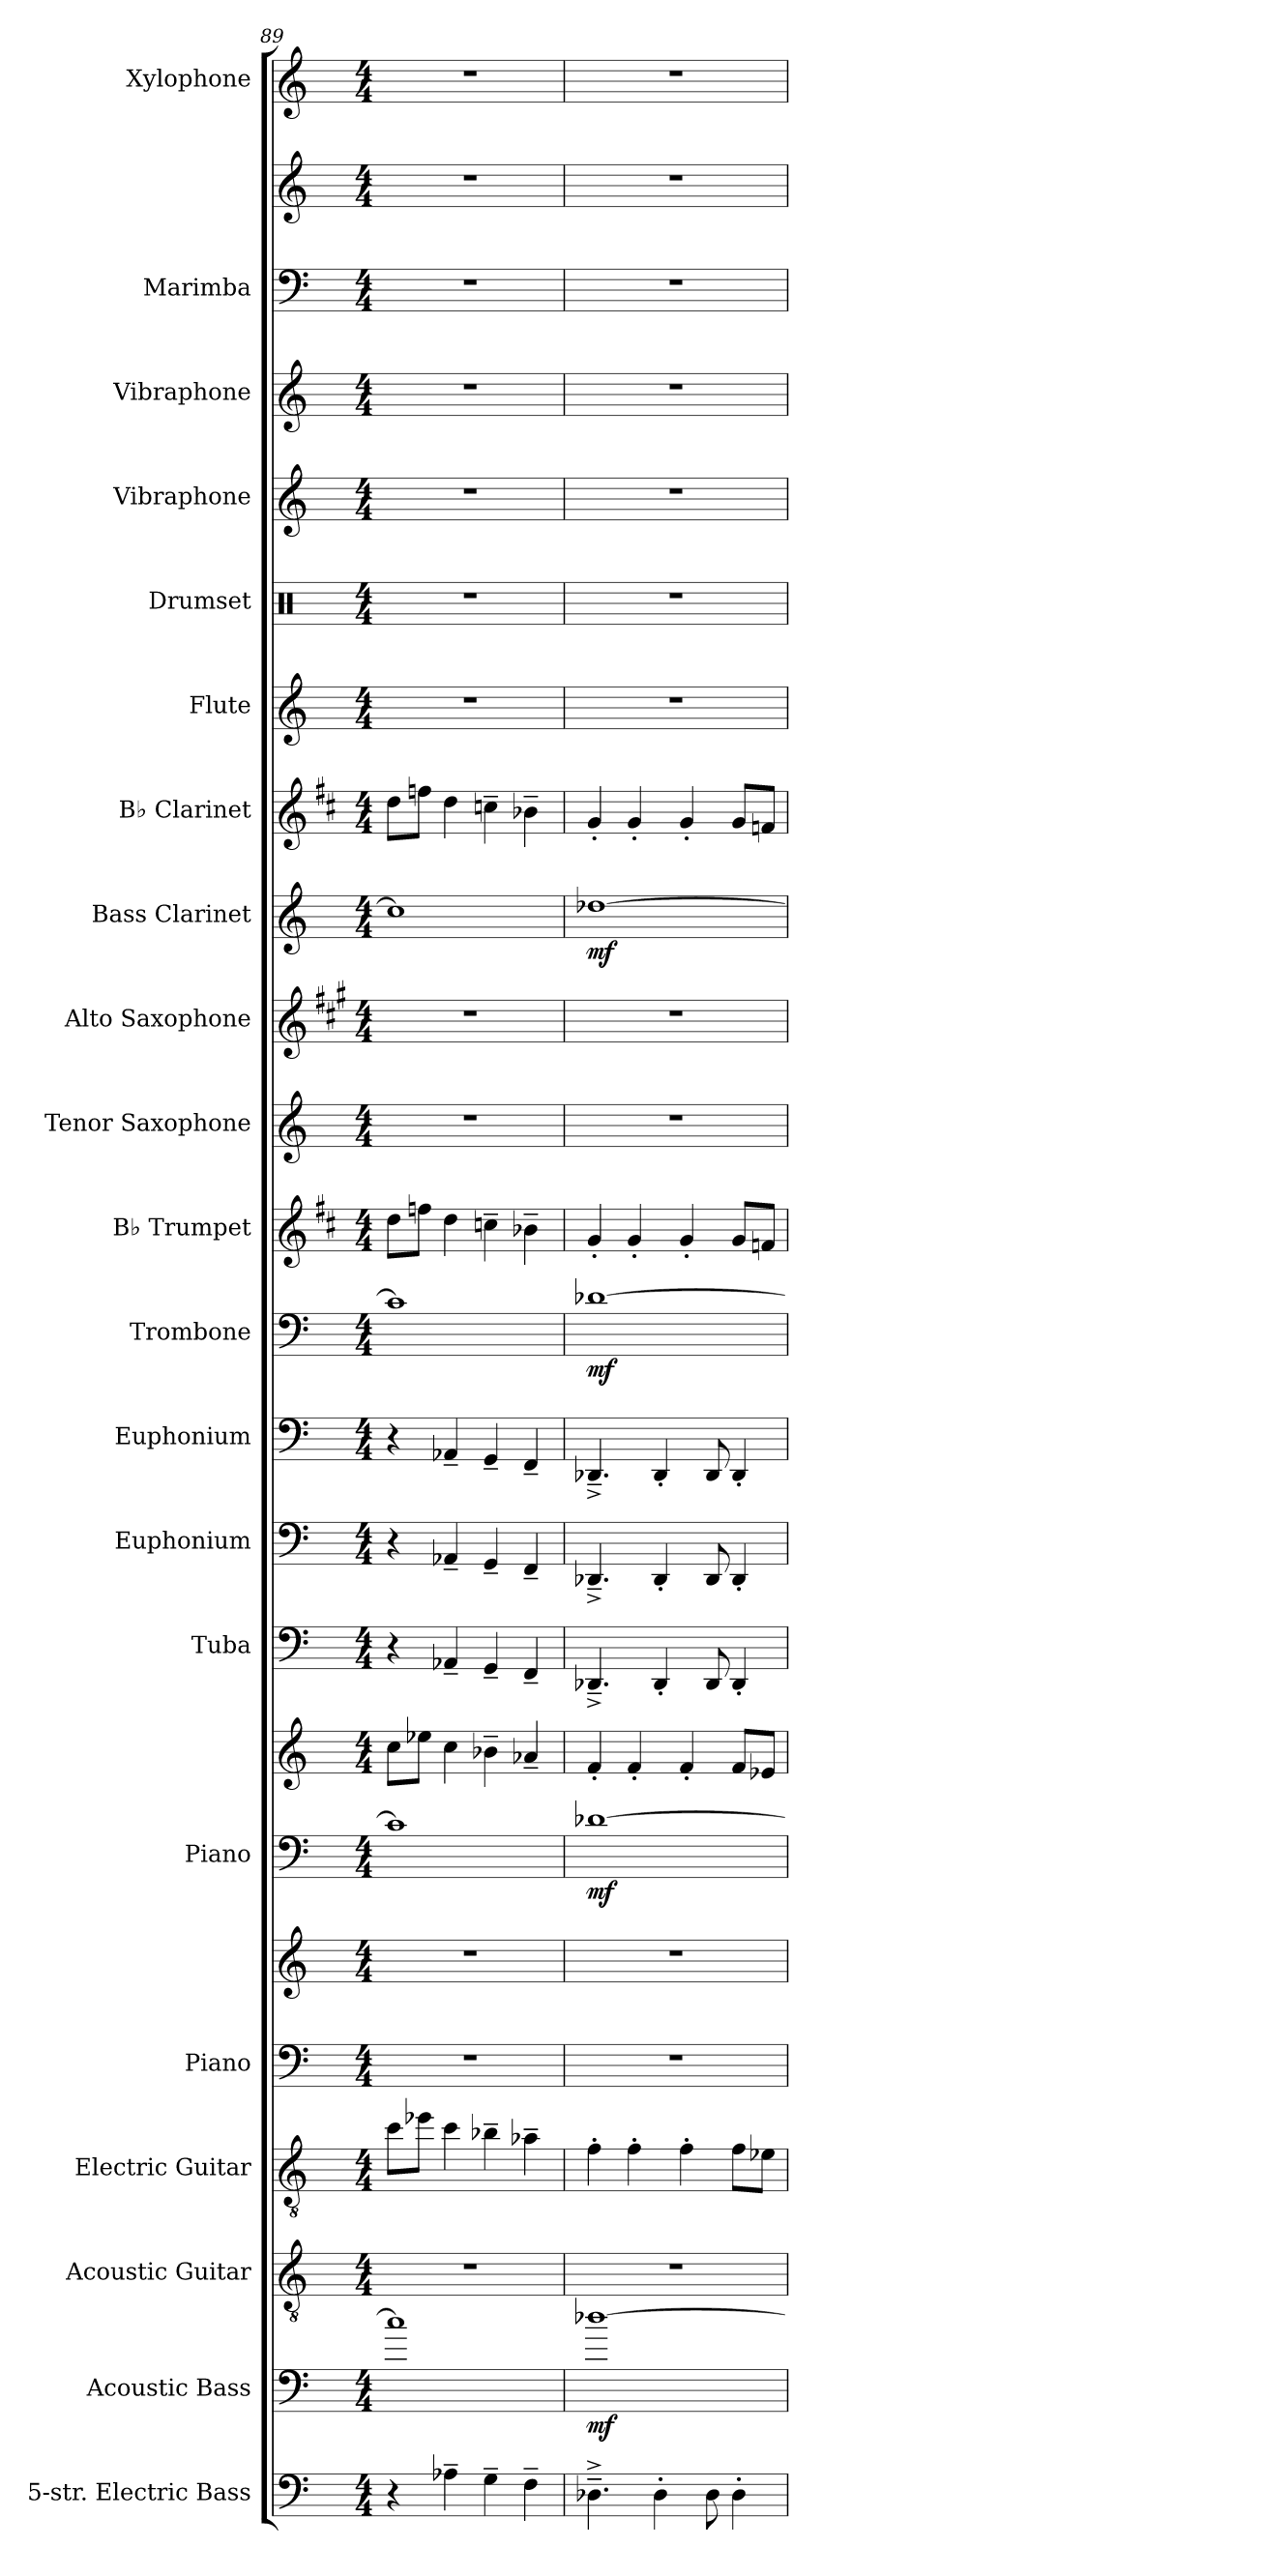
**kern	**kern	**dynam	**kern	**kern	**kern	**kern	**kern	**kern	**dynam	**kern	**kern	**kern	**kern	**dynam	**kern	**kern	**kern	**kern	**dynam	**kern	**kern	**kern	**kern	**kern	**kern	**kern	**kern
*part21	*part20	*part20	*part19	*part18	*part17	*part17	*part16	*part16	*part16	*part15	*part14	*part13	*part12	*part12	*part11	*part10	*part9	*part8	*part8	*part7	*part6	*part5	*part4	*part3	*part2	*part2	*part1
*staff24	*staff23	*staff23	*staff22	*staff21	*staff20	*staff19	*staff18	*staff17	*staff17/18	*staff16	*staff15	*staff14	*staff13	*staff13	*staff12	*staff11	*staff10	*staff9	*staff9	*staff8	*staff7	*staff6	*staff5	*staff4	*staff3	*staff2	*staff1
*I"5-str. Electric Bass	*I"Acoustic Bass	*	*I"Acoustic Guitar	*I"Electric Guitar	*I"Piano	*	*I"Piano	*	*	*I"Tuba	*I"Euphonium	*I"Euphonium	*I"Trombone	*	*I"B♭ Trumpet	*I"Tenor Saxophone	*I"Alto Saxophone	*I"Bass Clarinet	*	*I"B♭ Clarinet	*I"Flute	*I"Drumset	*I"Vibraphone	*I"Vibraphone	*I"Marimba	*	*I"Xylophone
*I'El. B.	*I'Bass	*	*I'Guit.	*I'El. Guit.	*I'Pno.	*	*I'Pno.	*	*	*I'Tba.	*I'Euph.	*I'Euph.	*I'Tbn.	*	*I'B♭ Tpt.	*I'T. Sax.	*I'A. Sax.	*I'B. Cl.	*	*I'B♭ Cl.	*I'Fl.	*I'Drs.	*I'Vib.	*I'Vib.	*I'Mrm.	*	*I'Xyl.
*clefF4	*clefF4	*	*clefGv2	*clefGv2	*clefF4	*clefG2	*clefF4	*clefG2	*	*clefF4	*clefF4	*clefF4	*clefF4	*	*clefG2	*clefG2	*clefG2	*clefG2	*	*clefG2	*clefG2	*clefX	*clefG2	*clefG2	*clefF4	*clefG2	*clefG2
*ITrd7c12	*ITrd7c12	*	*	*	*	*	*	*	*	*	*	*	*	*	*ITrd1c2	*ITrd8c14	*ITrd5c9	*ITrd8c14	*	*ITrd1c2	*	*	*	*	*	*	*ITrd-7c-12
*k[]	*k[]	*	*k[]	*k[]	*k[]	*k[]	*k[]	*k[]	*	*k[]	*k[]	*k[]	*k[]	*	*k[]	*k[]	*k[]	*k[]	*	*k[]	*k[]	*k[]	*k[]	*k[]	*k[]	*k[]	*k[]
*M4/4	*M4/4	*	*M4/4	*M4/4	*M4/4	*M4/4	*M4/4	*M4/4	*	*M4/4	*M4/4	*M4/4	*M4/4	*	*M4/4	*M4/4	*M4/4	*M4/4	*	*M4/4	*M4/4	*M4/4	*M4/4	*M4/4	*M4/4	*M4/4	*M4/4
=89	=89	=89	=89	=89	=89	=89	=89	=89	=89	=89	=89	=89	=89	=89	=89	=89	=89	=89	=89	=89	=89	=89	=89	=89	=89	=89	=89
4r	1c]	.	1r	8cc\L	1r	1r	1c]	8cc\L	.	4r	4r	4r	1c]	.	8cc\L	1r	1r	1c]	.	8cc\L	1r	1r	1r	1r	1r	1r	1r
.	.	.	.	8ee-X\J	.	.	.	8ee-X\J	.	.	.	.	.	.	8ee-X\J	.	.	.	.	8ee-X\J	.	.	.	.	.	.	.
4AA-X~\	.	.	.	4cc\	.	.	.	4cc\	.	4AA-X~/	4AA-X~/	4AA-X~/	.	.	4cc\	.	.	.	.	4cc\	.	.	.	.	.	.	.
4GG~\	.	.	.	4b-X~\	.	.	.	4b-X~\	.	4GG~/	4GG~/	4GG~/	.	.	4b-X~\	.	.	.	.	4b-X~\	.	.	.	.	.	.	.
4FF~\	.	.	.	4a-X~\	.	.	.	4a-X~/	.	4FF~/	4FF~/	4FF~/	.	.	4a-X~\	.	.	.	.	4a-X~\	.	.	.	.	.	.	.
=90	=90	=90	=90	=90	=90	=90	=90	=90	=90	=90	=90	=90	=90	=90	=90	=90	=90	=90	=90	=90	=90	=90	=90	=90	=90	=90	=90
!	!	!LO:DY:b	!	!	!	!	!	!	!LO:DY:b=2	!	!	!	!	!LO:DY:b	!	!	!	!	!LO:DY:b	!	!	!	!	!	!	!	!
4.DD-X~^\	[1d-X	mf	1r	4f'\	1r	1r	[1d-X	4f'/	mf	4.DD-X~^/	4.DD-X~^/	4.DD-X~^/	[1d-X	mf	4f'/	1r	1r	[1d-X	mf	4f'/	1r	1r	1r	1r	1r	1r	1r
.	.	.	.	4f'\	.	.	.	4f'/	.	.	.	.	.	.	4f'/	.	.	.	.	4f'/	.	.	.	.	.	.	.
4DD-'\	.	.	.	.	.	.	.	.	.	4DD-'/	4DD-'/	4DD-'/	.	.	.	.	.	.	.	.	.	.	.	.	.	.	.
.	.	.	.	4f'\	.	.	.	4f'/	.	.	.	.	.	.	4f'/	.	.	.	.	4f'/	.	.	.	.	.	.	.
8DD-\	.	.	.	.	.	.	.	.	.	8DD-/	8DD-/	8DD-/	.	.	.	.	.	.	.	.	.	.	.	.	.	.	.
4DD-'\	.	.	.	8f\L	.	.	.	8f/L	.	4DD-'/	4DD-'/	4DD-'/	.	.	8f/L	.	.	.	.	8f/L	.	.	.	.	.	.	.
.	.	.	.	8e-X\J	.	.	.	8e-X/J	.	.	.	.	.	.	8e-X/J	.	.	.	.	8e-X/J	.	.	.	.	.	.	.
=	=	=	=	=	=	=	=	=	=	=	=	=	=	=	=	=	=	=	=	=	=	=	=	=	=	=	=
*-	*-	*-	*-	*-	*-	*-	*-	*-	*-	*-	*-	*-	*-	*-	*-	*-	*-	*-	*-	*-	*-	*-	*-	*-	*-	*-	*-
